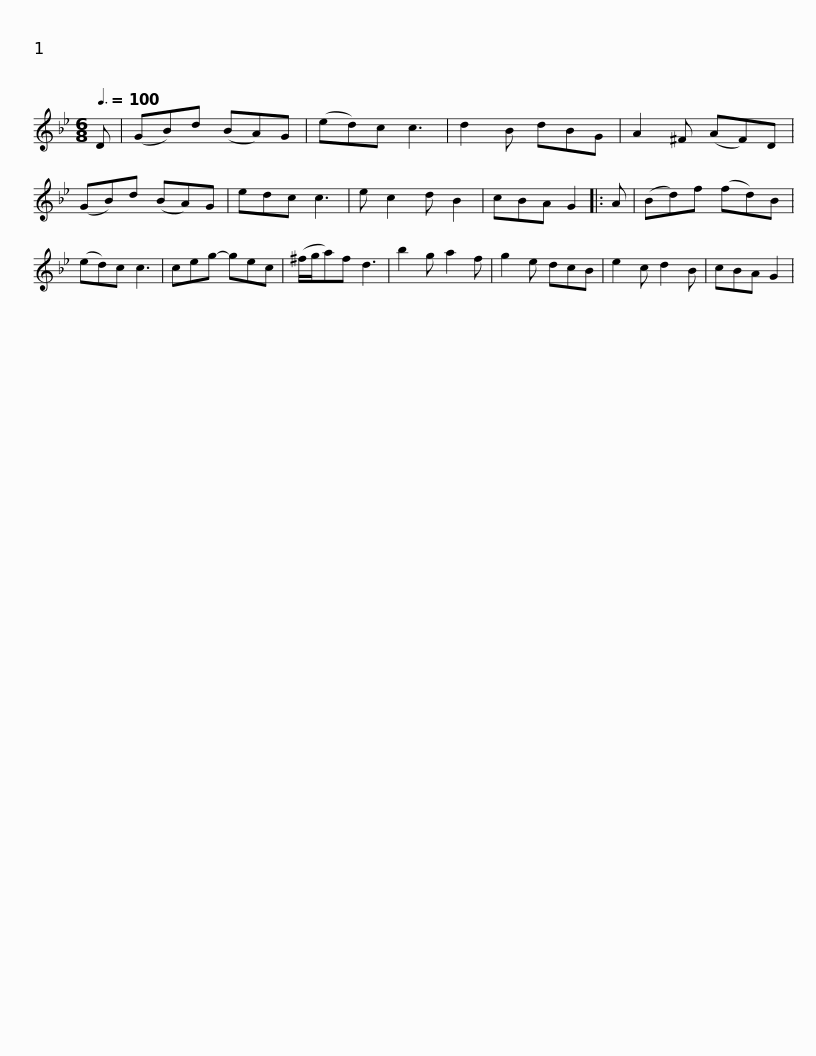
X:1
L:1/8
Q:3/8=100
M:6/8
I:linebreak $
K:Gmin
V:1 treble
V:1
 D | (GB)d (BA)G | (ed)c c3 | d2 B dBG | A2 ^F (AF)D | %5
 (GB)d (BA)G | edc c3 | e c2 d B2 | cBA G2 |:$ A | %10
 (Bd)f (fd)B | (ed)c c3 | ceg- gec | (^f/g/a)f d3 | b2 g a2 f | %15
 g2 e dcB | e2 c d2 B | cBA G2 | %18
